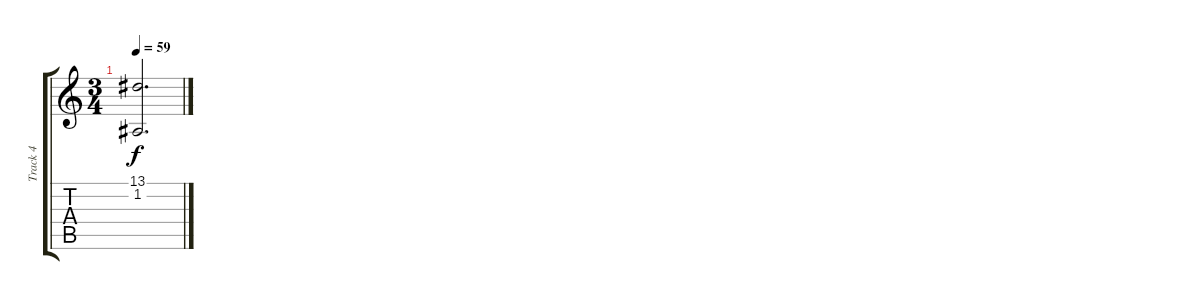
\track ("Track 4" "Track 4") {instrument choiraahs}
\staff {score tabs}
\tuning (D4 A3 F3 C3 G2 D2) {hide}
\ts (3 4)
\tempo 59
\clef g2
\ks c
(13.1 1.2).2{d dy f}
